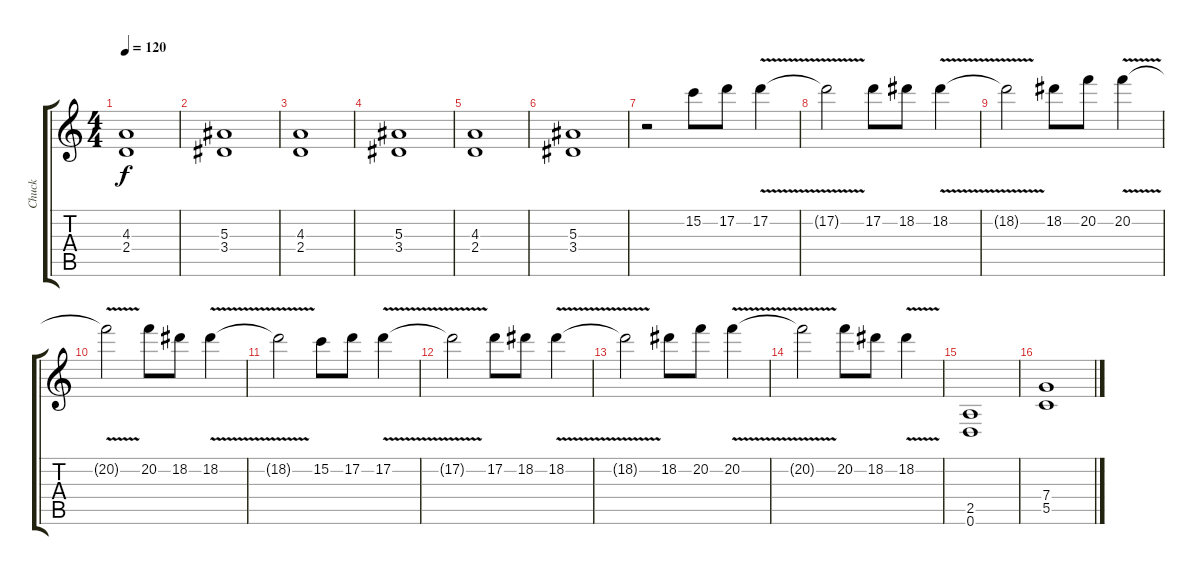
\track ("Chuck" "Chuck") {instrument distortionguitar}
\staff {score tabs}
\tuning (D4 A3 F3 C3 G2 D2) {hide}
\ts (4 4)
\tempo 120
\clef g2
\ks c
(4.3 2.4).1{dy f} |
(5.3 3.4).1 |
(4.3 2.4).1 |
(5.3 3.4).1 |
(4.3 2.4).1 |
(5.3 3.4).1 |
r.2 15.2.8 17.2.8 17.2{v}.4 |
17.2{v t}.2 17.2.8 18.2.8 18.2{v}.4 |
18.2{v t}.2 18.2.8 20.2.8 20.2{v}.4 |
20.2{v t}.2 20.2.8 18.2.8 18.2{v}.4 |
18.2{v t}.2 15.2.8 17.2.8 17.2{v}.4 |
17.2{v t}.2 17.2.8 18.2.8 18.2{v}.4 |
18.2{v t}.2 18.2.8 20.2.8 20.2{v}.4 |
20.2{v t}.2 20.2.8 18.2.8 18.2{v}.4 |
(2.5 0.6).1 |
(7.4 5.5).1
